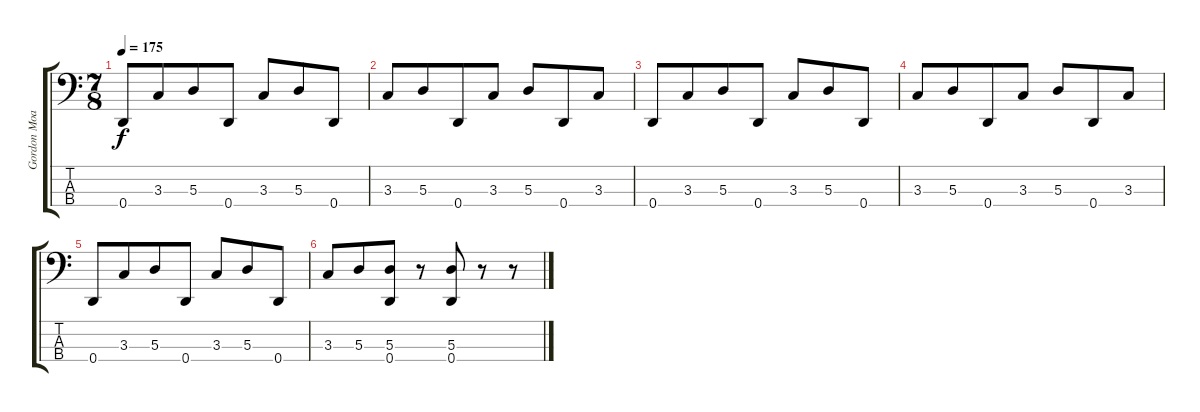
\track ("Gordon Moakes" "Gordon Moa") {instrument electricbasspick}
\staff {score tabs}
\tuning (G2 D2 A1 D1) {hide}
\ts (7 8)
\tempo 175
\clef f4
\ks c
0.4.8{dy f} 3.3.8 5.3.8 0.4.8 3.3.8 5.3.8 0.4.8 |
3.3.8 5.3.8 0.4.8 3.3.8 5.3.8 0.4.8 3.3.8 |
0.4.8 3.3.8 5.3.8 0.4.8 3.3.8 5.3.8 0.4.8 |
3.3.8 5.3.8 0.4.8 3.3.8 5.3.8 0.4.8 3.3.8 |
0.4.8 3.3.8 5.3.8 0.4.8 3.3.8 5.3.8 0.4.8 |
3.3.8 5.3.8 (5.3 0.4).8 r.8 (5.3 0.4).8 r.8 r.8
